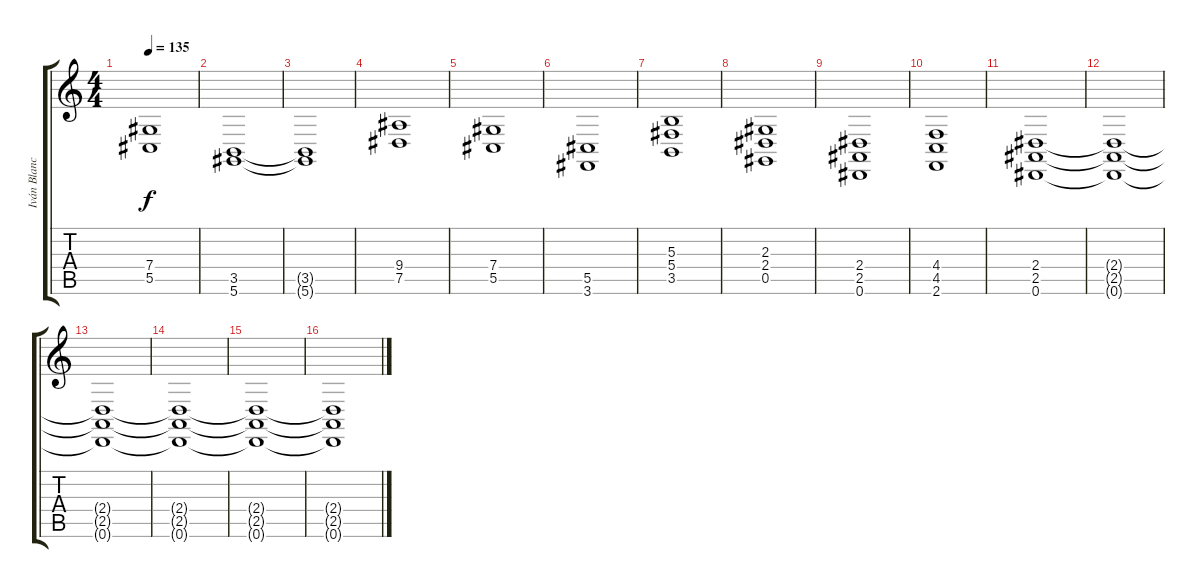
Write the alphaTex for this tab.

\track ("Iván Blanco (I)" "Iván Blanc") {instrument pad2warm}
\staff {score tabs}
\tuning (Eb4 Bb3 Gb3 Db3 Ab2 Eb2) {hide}
\ts (4 4)
\tempo 135
\clef g2
\ks c
(7.4 5.5).1{dy f} |
(3.5 5.6).1 |
(3.5{t} 5.6{t}).1 |
(9.4 7.5).1 |
(7.4 5.5).1 |
(5.5 3.6).1 |
(5.3 5.4 3.5).1 |
(2.3 2.4 0.5).1 |
(2.4 2.5 0.6).1 |
(4.4 4.5 2.6).1 |
(2.4 2.5 0.6).1{instrument pad2warm} |
(2.4{t} 2.5{t} 0.6{t}).1 |
(2.4{t} 2.5{t} 0.6{t}).1 |
(2.4{t} 2.5{t} 0.6{t}).1 |
(2.4{t} 2.5{t} 0.6{t}).1 |
(2.4{t} 2.5{t} 0.6{t}).1
